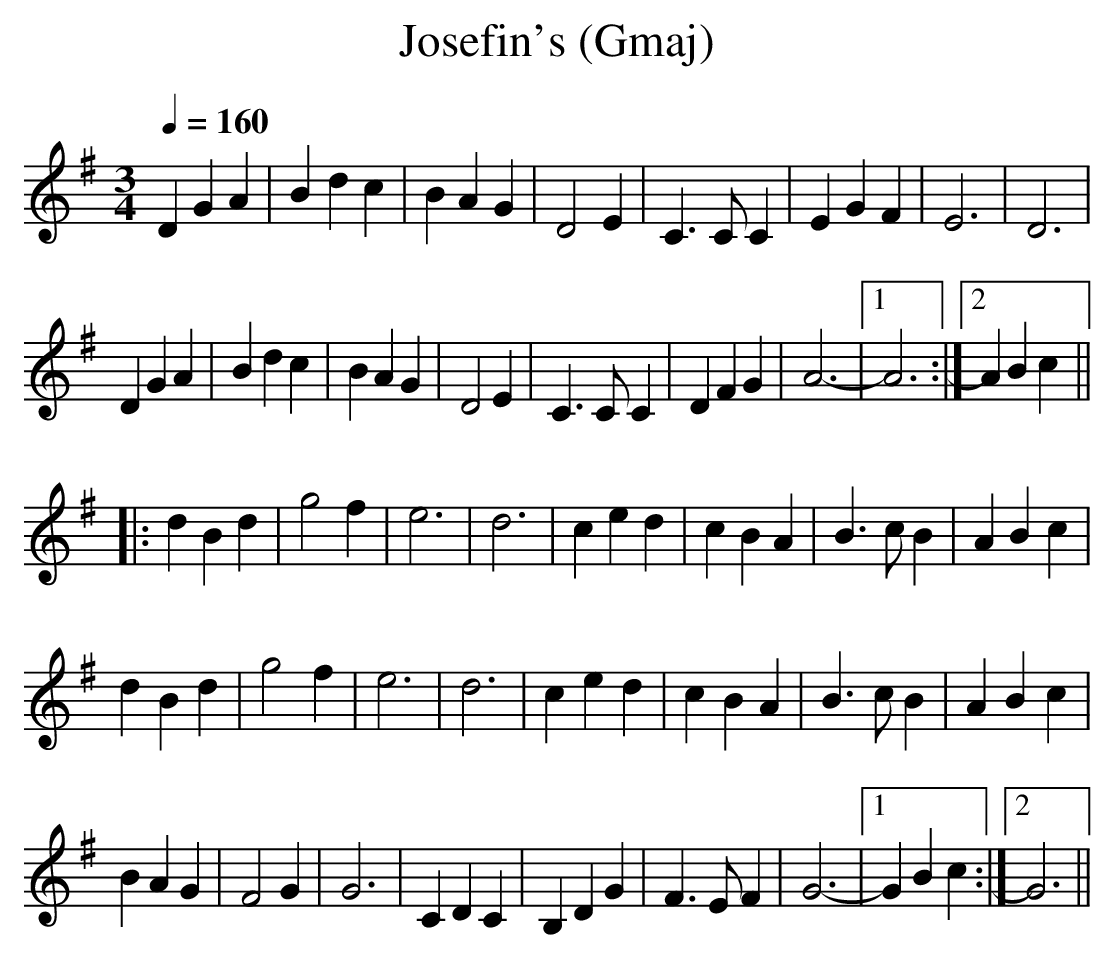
X:1
T:Josefin's (Gmaj)
Q:1/4=160
M:3/4
L:1/8
K:Gmaj
D2 G2 A2|B2 d2 c2|B2 A2 G2|D4 E2|C3 C C2|E2 G2 F2|E6|D6|
D2 G2 A2|B2 d2 c2|B2 A2 G2|D4 E2|C3 C C2|D2 F2 G2|A6-|[1A6:|[2A2 B2 c2||
|:d2 B2 d2|g4 f2|e6|d6|c2 e2 d2|c2 B2 A2|B3 cB2|A2 B2 c2|
d2 B2 d2|g4 f2|e6|d6|c2 e2 d2|c2 B2 A2|B3 cB2|A2 B2 c2|
B2 A2 G2|F4 G2|G6|C2 D2 C2|B,2 D2 G2|F3 E F2|G6-|1G2 B2 c2:|2G6||
